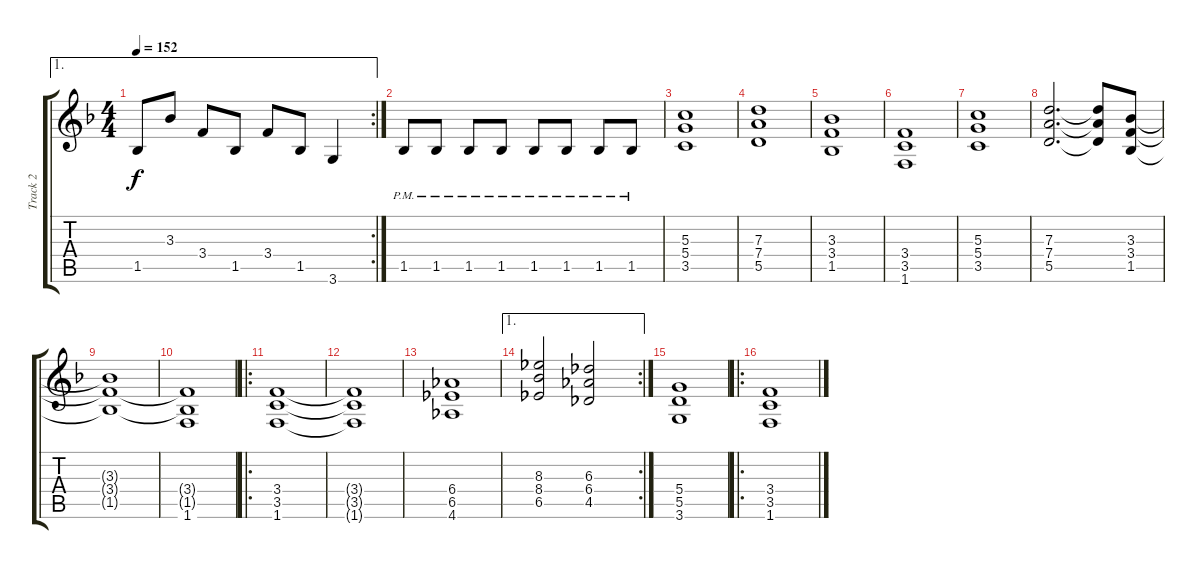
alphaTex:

\track ("Track 2" "Track 2") {instrument distortionguitar}
\staff {score tabs}
\tuning (E4 B3 G3 D3 A2 E2) {hide}
\ae 1
\rc 2
\ts (4 4)
\tempo 152
\clef g2
\ks f
1.5.8{dy f} 3.3.8 3.4.8 1.5.8 3.4.8 1.5.8 3.6.4 |
1.5{pm}.8 1.5{pm}.8 1.5{pm}.8 1.5{pm}.8 1.5{pm}.8 1.5{pm}.8 1.5{pm}.8 1.5{pm}.8 |
(5.3 5.4 3.5).1 |
(7.3 7.4 5.5).1 |
(3.3 3.4 1.5).1 |
(3.4 3.5 1.6).1 |
(5.3 5.4 3.5).1 |
(7.3 7.4 5.5).2{d} (7.3{t} 7.4{t} 5.5{t}).8 (3.3 3.4 1.5).8 |
(3.3{t} 3.4{t} 1.5{t}).1 |
(3.4{t} 1.5{t} 1.6).1 |
\ro
(3.4 3.5 1.6).1 |
(3.4{t} 3.5{t} 1.6{t}).1 |
(6.4 6.5 4.6).1 |
\ae 1
\rc 2
(8.3 8.4 6.5).2 (6.3 6.4 4.5).2 |
(5.4 5.5 3.6).1 |
\ro
(3.4 3.5 1.6).1
